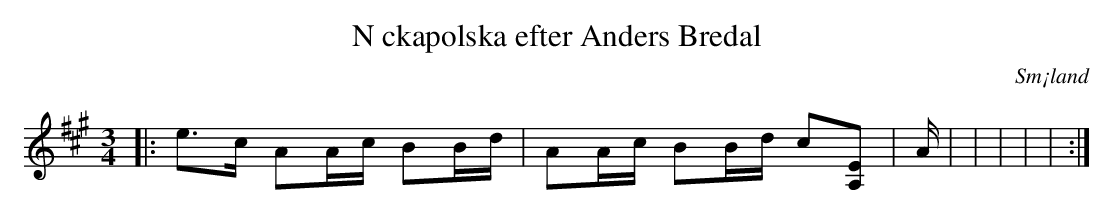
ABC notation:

X:1
T:N ckapolska efter Anders Bredal
O:Sm¡land
M:3/4
L:1/8
K:A
|: e>c AA/2c/2 BB/2d/2 | AA/2c/2 BB/2d/2 c[EA,] | A/2 |  |  |  |  |  :|
